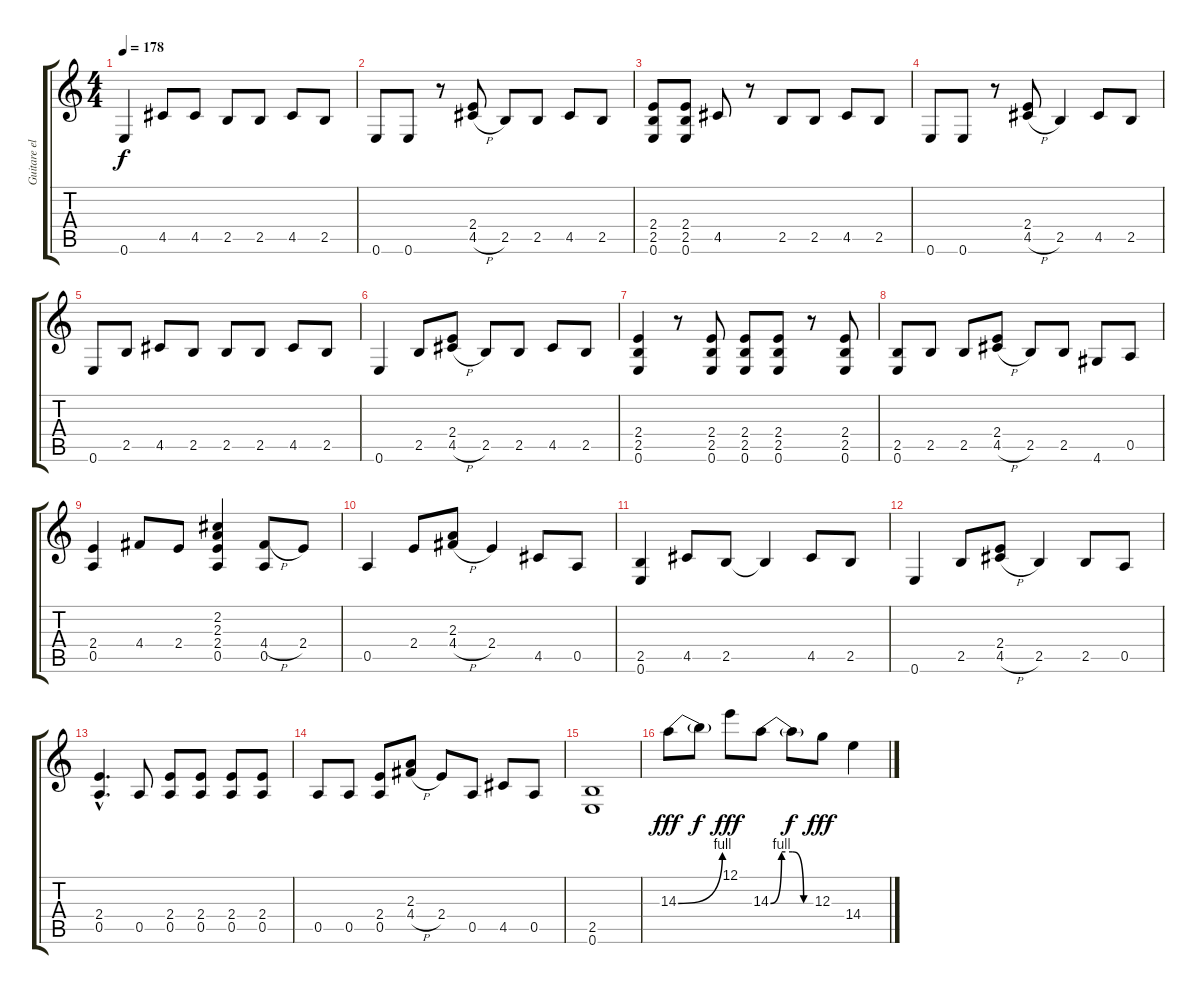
\track ("Guitare electrique" "Guitare el") {instrument acousticguitarsteel}
\staff {score tabs}
\tuning (E4 B3 G3 D3 A2 E2) {hide}
\ts (4 4)
\tempo 178
\clef g2
\ks c
0.6.4{dy f} 4.5.8 4.5.8 2.5.8 2.5.8 4.5.8 2.5.8 |
0.6.8 0.6.8 r.8 (2.4 4.5{h}).8 2.5.8 2.5.8 4.5.8 2.5.8 |
(2.4 2.5 0.6).8 (2.4 2.5 0.6).8 4.5.8 r.8 2.5.8 2.5.8 4.5.8 2.5.8 |
0.6.8 0.6.8 r.8 (2.4 4.5{h}).8 2.5.4 4.5.8 2.5.8 |
0.6.8 2.5.8 4.5.8 2.5.8 2.5.8 2.5.8 4.5.8 2.5.8 |
0.6.4 2.5.8 (2.4 4.5{h}).8 2.5.8 2.5.8 4.5.8 2.5.8 |
(2.4 2.5 0.6).4 r.8 (2.4 2.5 0.6).8 (2.4 2.5 0.6).8 (2.4 2.5 0.6).8 r.8 (2.4 2.5 0.6).8 |
(2.5 0.6).8 2.5.8 2.5.8 (2.4 4.5{h}).8 2.5.8 2.5.8 4.6.8 0.5.8 |
(2.4 0.5).4 4.4.8 2.4.8 (2.2 2.3 2.4 0.5).4 (4.4{h} 0.5).8 2.4.8 |
0.5.4 2.4.8 (2.3 4.4{h}).8 2.4.4 4.5.8 0.5.8 |
(2.5 0.6).4 4.5.8 2.5.8 2.5{t}.4 4.5.8 2.5.8 |
0.6.4 2.5.8 (2.4 4.5{h}).8 2.5.4 2.5.8 0.5.8 |
(2.4{hac} 0.5{hac}).4{d} 0.5.8 (2.4 0.5).8 (2.4 0.5).8 (2.4 0.5).8 (2.4 0.5).8 |
0.5.8 0.5.8 (2.4 0.5).8 (2.3 4.4{h}).8 2.4.8 0.5.8 4.5.8 0.5.8 |
(2.5 0.6).1 |
14.3{be (bend 0 0 60 4)}.8{dy fff} 14.3{t}.8{dy f} 12.1.8{dy fff} 14.3{be (custom 0 0 15 4 30 4 45 0 60 0)}.8 14.3{t}.8{dy f} 12.3.8{dy fff} 14.4.4
